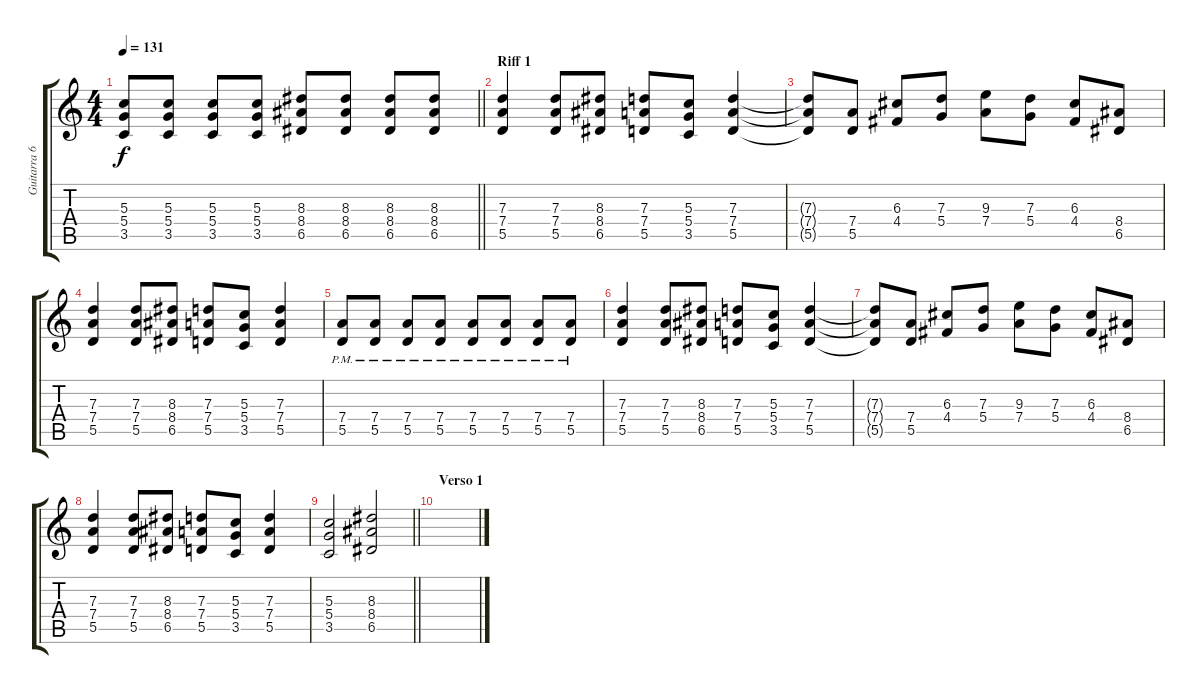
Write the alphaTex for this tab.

\track ("Guitarra 6 Cuerdas" "Guitarra 6") {instrument distortionguitar}
\staff {score tabs}
\tuning (E4 B3 G3 D3 A2 E2) {hide}
\ts (4 4)
\tempo 131
\clef g2
\barLineRight lightlight
\ks c
(5.3 5.4 3.5).8{dy f} (5.3 5.4 3.5).8 (5.3 5.4 3.5).8 (5.3 5.4 3.5).8 (8.3 8.4 6.5).8 (8.3 8.4 6.5).8 (8.3 8.4 6.5).8 (8.3 8.4 6.5).8 |
\section ("" "Riff 1")
(7.3 7.4 5.5).4 (7.3 7.4 5.5).8 (8.3 8.4 6.5).8 (7.3 7.4 5.5).8 (5.3 5.4 3.5).8 (7.3 7.4 5.5).4 |
(7.3{t} 7.4{t} 5.5{t}).8 (7.4 5.5).8 (6.3 4.4).8 (7.3 5.4).8 (9.3 7.4).8 (7.3 5.4).8 (6.3 4.4).8 (8.4 6.5).8 |
(7.3 7.4 5.5).4 (7.3 7.4 5.5).8 (8.3 8.4 6.5).8 (7.3 7.4 5.5).8 (5.3 5.4 3.5).8 (7.3 7.4 5.5).4 |
(7.4{pm} 5.5{pm}).8 (7.4{pm} 5.5{pm}).8 (7.4{pm} 5.5{pm}).8 (7.4{pm} 5.5{pm}).8 (7.4{pm} 5.5{pm}).8 (7.4{pm} 5.5{pm}).8 (7.4{pm} 5.5{pm}).8 (7.4{pm} 5.5{pm}).8 |
(7.3 7.4 5.5).4 (7.3 7.4 5.5).8 (8.3 8.4 6.5).8 (7.3 7.4 5.5).8 (5.3 5.4 3.5).8 (7.3 7.4 5.5).4 |
(7.3{t} 7.4{t} 5.5{t}).8 (7.4 5.5).8 (6.3 4.4).8 (7.3 5.4).8 (9.3 7.4).8 (7.3 5.4).8 (6.3 4.4).8 (8.4 6.5).8 |
(7.3 7.4 5.5).4 (7.3 7.4 5.5).8 (8.3 8.4 6.5).8 (7.3 7.4 5.5).8 (5.3 5.4 3.5).8 (7.3 7.4 5.5).4 |
\barLineRight lightlight
(5.3 5.4 3.5).2 (8.3 8.4 6.5).2 |
\section ("" "Verso 1")
